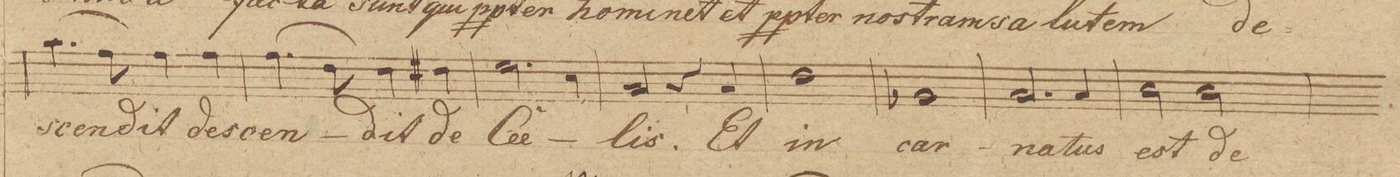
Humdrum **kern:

**kern	**text	**dynam
*I"Baſso 2do	*	*
*clefF4	*	*
*k[]	*	*
*met(c|)	*	*
*M2/2	*	*
(4.c\	-scen-	.
8A\)	.	.
4A\	-dit	.
4A\	des-	.
=37	=37	=37
(4.A\	-cen-	.
8F\)	.	.
4F\	-dit	.
4F#X\	de	.
=38	=38	=38
2.G\	Cae-	.
4E\	.	.
=39	=39	=39
2C/	-lis.	.
4r	.	.
4C/	Et	.
=40	=40	=40
1F	in-	.
=41	=41	=41
1BB-X	-car-	.
=42	=42	=42
2.C/	-na-	.
4C/	-tus	.
=43	=43	=43
2D\	est	.
2D\	de	.
=44	=44	=44
*-	*-	*-
